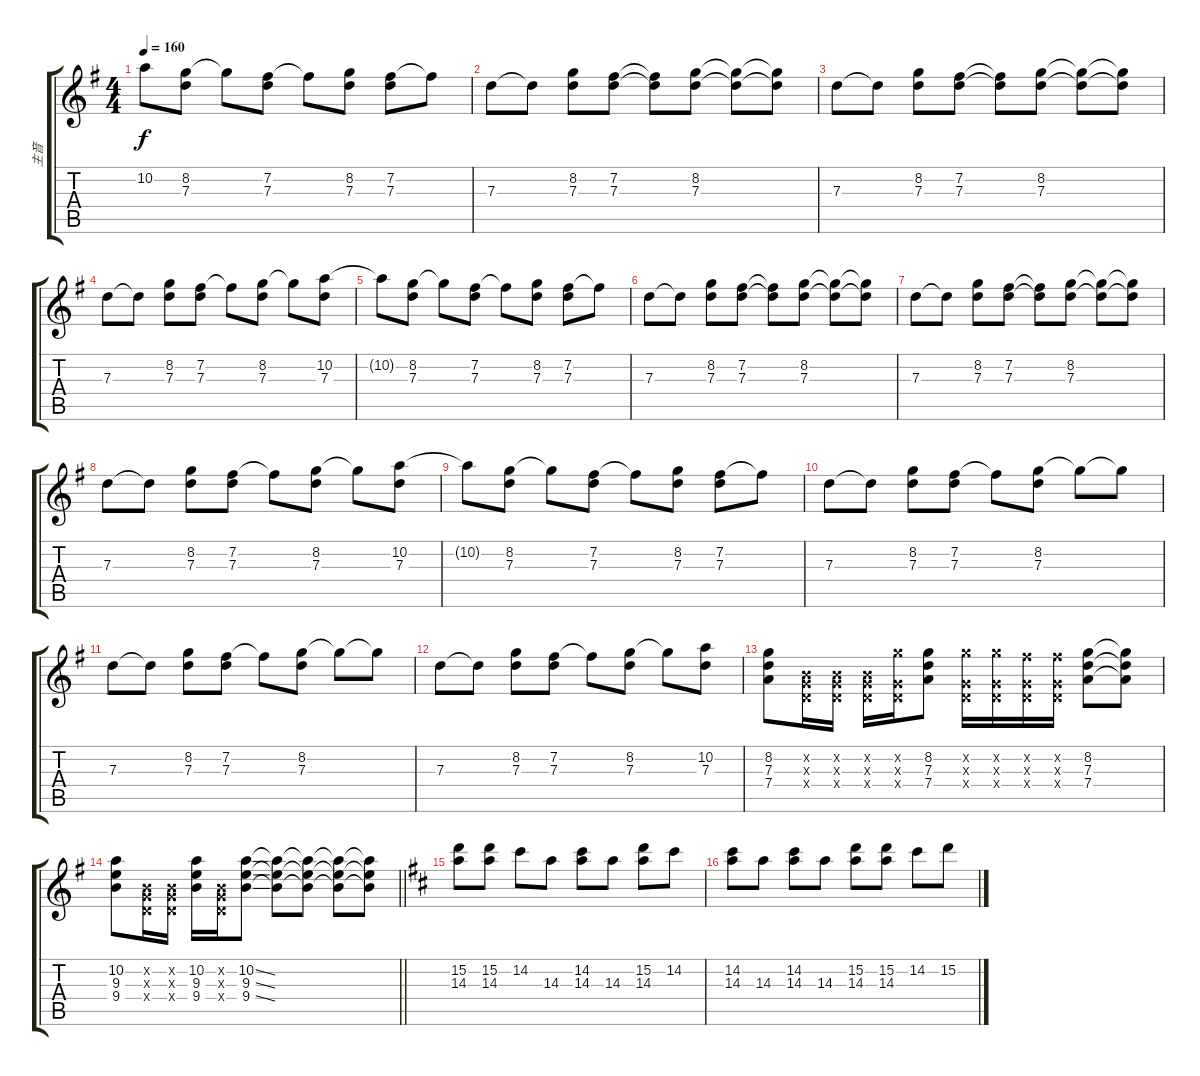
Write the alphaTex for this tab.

\track ("主音" "主音") {instrument distortionguitar}
\staff {score tabs}
\tuning (E4 B3 G3 D3 A2 E2) {hide}
\ts (4 4)
\tempo 160
\clef g2
\ks g
10.2{t}.8{dy f} (8.2 7.3).8 8.2{t}.8 (7.2 7.3).8 7.2{t}.8 (8.2 7.3).8 (7.2 7.3).8 7.2{t}.8 |
7.3.8 7.3{t}.8 (8.2 7.3).8 (7.2 7.3).8 (7.2{t} 7.3{t}).8 (8.2 7.3).8 (8.2{t} 7.3{t}).8 (8.2{t} 7.3{t}).8 |
7.3.8 7.3{t}.8 (8.2 7.3).8 (7.2 7.3).8 (7.2{t} 7.3{t}).8 (8.2 7.3).8 (8.2{t} 7.3{t}).8 (8.2{t} 7.3{t}).8 |
7.3.8 7.3{t}.8 (8.2 7.3).8 (7.2 7.3).8 7.2{t}.8 (8.2 7.3).8 8.2{t}.8 (10.2 7.3).8 |
10.2{t}.8 (8.2 7.3).8 8.2{t}.8 (7.2 7.3).8 7.2{t}.8 (8.2 7.3).8 (7.2 7.3).8 7.2{t}.8 |
7.3.8 7.3{t}.8 (8.2 7.3).8 (7.2 7.3).8 (7.2{t} 7.3{t}).8 (8.2 7.3).8 (8.2{t} 7.3{t}).8 (8.2{t} 7.3{t}).8 |
7.3.8 7.3{t}.8 (8.2 7.3).8 (7.2 7.3).8 (7.2{t} 7.3{t}).8 (8.2 7.3).8 (8.2{t} 7.3{t}).8 (8.2{t} 7.3{t}).8 |
7.3.8 7.3{t}.8 (8.2 7.3).8 (7.2 7.3).8 7.2{t}.8 (8.2 7.3).8 8.2{t}.8 (10.2 7.3).8 |
10.2{t}.8 (8.2 7.3).8 8.2{t}.8 (7.2 7.3).8 7.2{t}.8 (8.2 7.3).8 (7.2 7.3).8 7.2{t}.8 |
7.3.8 7.3{t}.8 (8.2 7.3).8 (7.2 7.3).8 7.2{t}.8 (8.2 7.3).8 8.2{t}.8 8.2{t}.8 |
7.3.8 7.3{t}.8 (8.2 7.3).8 (7.2 7.3).8 7.2{t}.8 (8.2 7.3).8 8.2{t}.8 8.2{t}.8 |
7.3.8 7.3{t}.8 (8.2 7.3).8 (7.2 7.3).8 7.2{t}.8 (8.2 7.3).8 8.2{t}.8 (10.2 7.3).8 |
(8.2 7.3 7.4).8 (0.2{x} 0.3{x} 0.4{x}).16 (0.2{x} 0.3{x} 0.4{x}).16 (0.2{x} 0.3{x} 0.4{x}).16 (8.2{x} 0.3{x} 0.4{x}).16 (8.2 7.3 7.4).8 (8.2{x} 0.3{x} 0.4{x}).16 (8.2{x} 0.3{x} 0.4{x}).16 (7.2{x} 0.3{x} 0.4{x}).16 (7.2{x} 0.3{x} 0.4{x}).16 (8.2 7.3 7.4).8 (8.2{t} 7.3{t} 7.4{t}).8 |
\barLineRight lightlight
(10.2 9.3 9.4).8 (0.2{x} 0.3{x} 0.4{x}).16 (0.2{x} 0.3{x} 0.4{x}).16 (10.2 9.3 9.4).16 (0.2{x} 0.3{x} 0.4{x}).16 (10.2{ss} 9.3{ss} 9.4{ss}).8 (10.2{t} 9.3{t} 9.4{t}).8 (10.2{t} 9.3{t} 9.4{t}).8 (10.2{t} 9.3{t} 9.4{t}).8 (10.2{t} 9.3{t} 9.4{t}).8 |
\ks d
(15.2 14.3).8 (15.2 14.3).8 14.2.8 14.3.8 (14.2 14.3).8 14.3.8 (15.2 14.3).8 14.2.8 |
(14.2 14.3).8 14.3.8 (14.2 14.3).8 14.3.8 (15.2 14.3).8 (15.2 14.3).8 14.2.8 15.2.8
